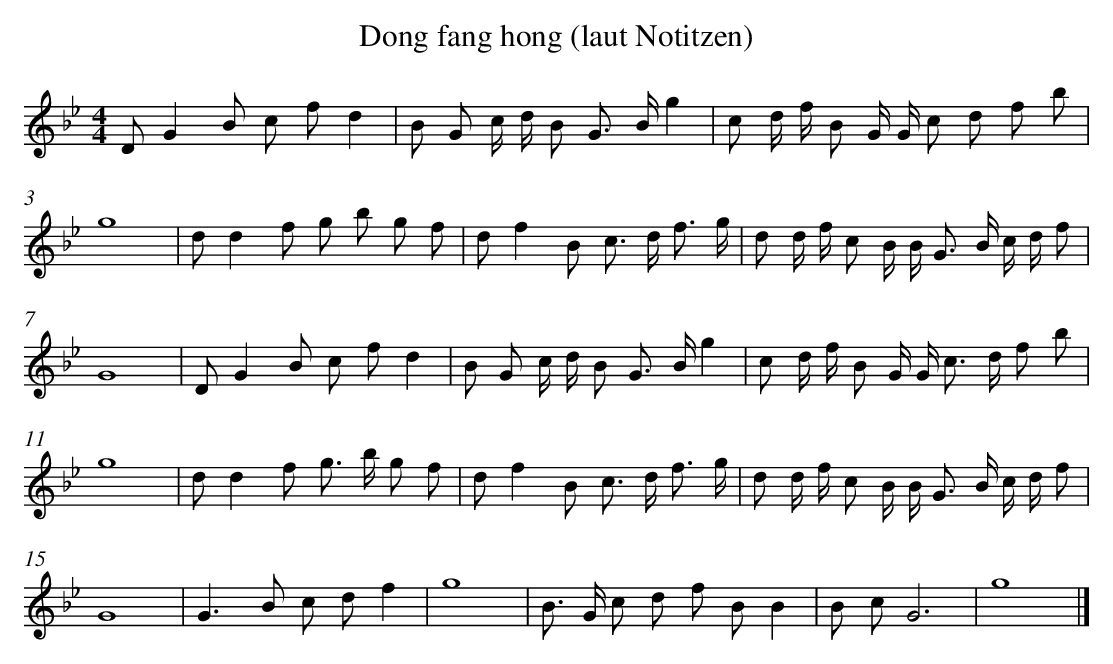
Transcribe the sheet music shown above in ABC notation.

X:1
T: Dong fang hong (laut Notitzen)
L: 1/8
M: 4/4
K: Bb
DG2B c fd2 [I:setbarnb 1]|
B G c/ d/ B G> Bg2 |
c d/ f/ B G/ G/ c d f b |
g8 |
dd2f g b g f |
df2B c> d f3/ g/ |
d d/ f/ c B/ B< G B/ c/ d/ f |
G8 |
DG2B c fd2 |
B G c/ d/ B G> Bg2 |
c d/ f/ B G/ G< c d/ f b |
g8 |
dd2f g> b g f |
df2B c> d f3/ g/ |
d d/ f/ c B/ B< G B/ c/ d/ f |
G8 |
G2>B2 c df2 |
g8 |
B> G c d f BB2 |
B cG6 |
g8 |]
